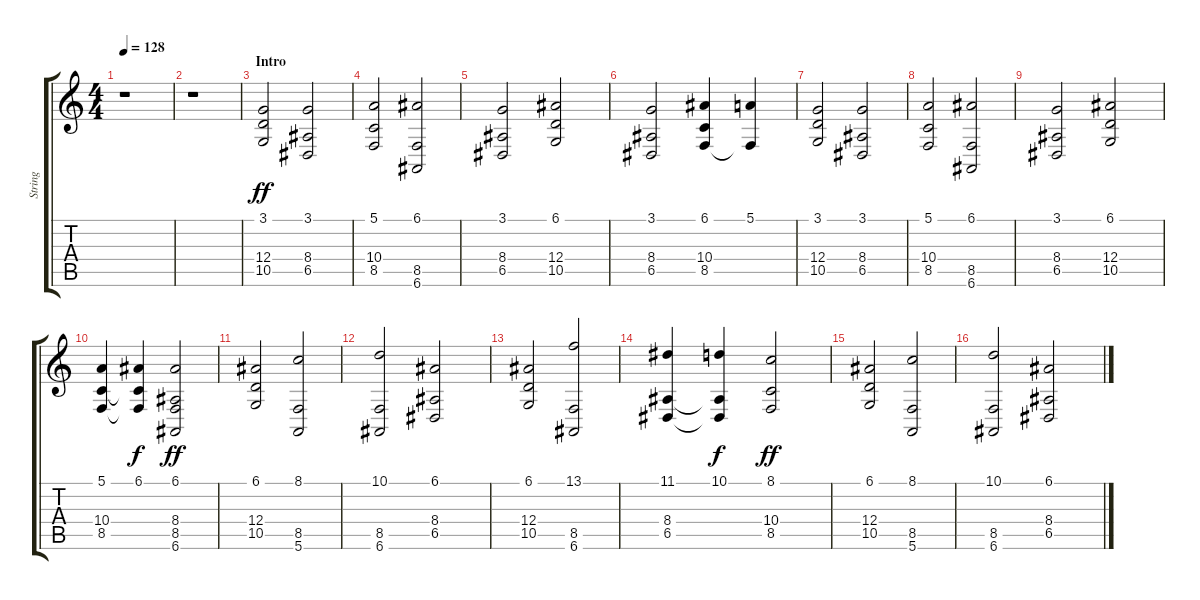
\track ("String" "String") {instrument stringensemble1}
\staff {score tabs}
\tuning (E4 B3 G3 D3 A2 E2) {hide}
\ts (4 4)
\tempo 128
\clef g2
\ks c
r.1{dy ff instrument stringensemble1} |
r.1 |
\section ("" "Intro")
(3.1 12.4 10.5).2 (3.1 8.4 6.5).2 |
(5.1 10.4 8.5).2 (6.1 8.5 6.6).2 |
(3.1 8.4 6.5).2 (6.1 12.4 10.5).2 |
(3.1 8.4 6.5).2 (6.1 10.4 8.5).4 (5.1 8.5{t}).4 |
(3.1 12.4 10.5).2 (3.1 8.4 6.5).2 |
(5.1 10.4 8.5).2 (6.1 8.5 6.6).2 |
(3.1 8.4 6.5).2 (6.1 12.4 10.5).2 |
(5.1 10.4 8.5).4 (6.1 10.4{t} 8.5{t}).4{dy f} (6.1 8.4 8.5 6.6).2{dy ff} |
(6.1 12.4 10.5).2 (8.1 8.5 5.6).2 |
(10.1 8.5 6.6).2 (6.1 8.4 6.5).2 |
(6.1 12.4 10.5).2 (13.1 8.5 6.6).2 |
(11.1 8.4 6.5).4 (10.1 8.4{t} 6.5{t}).4{dy f} (8.1 10.4 8.5).2{dy ff} |
(6.1 12.4 10.5).2 (8.1 8.5 5.6).2 |
(10.1 8.5 6.6).2 (6.1 8.4 6.5).2
